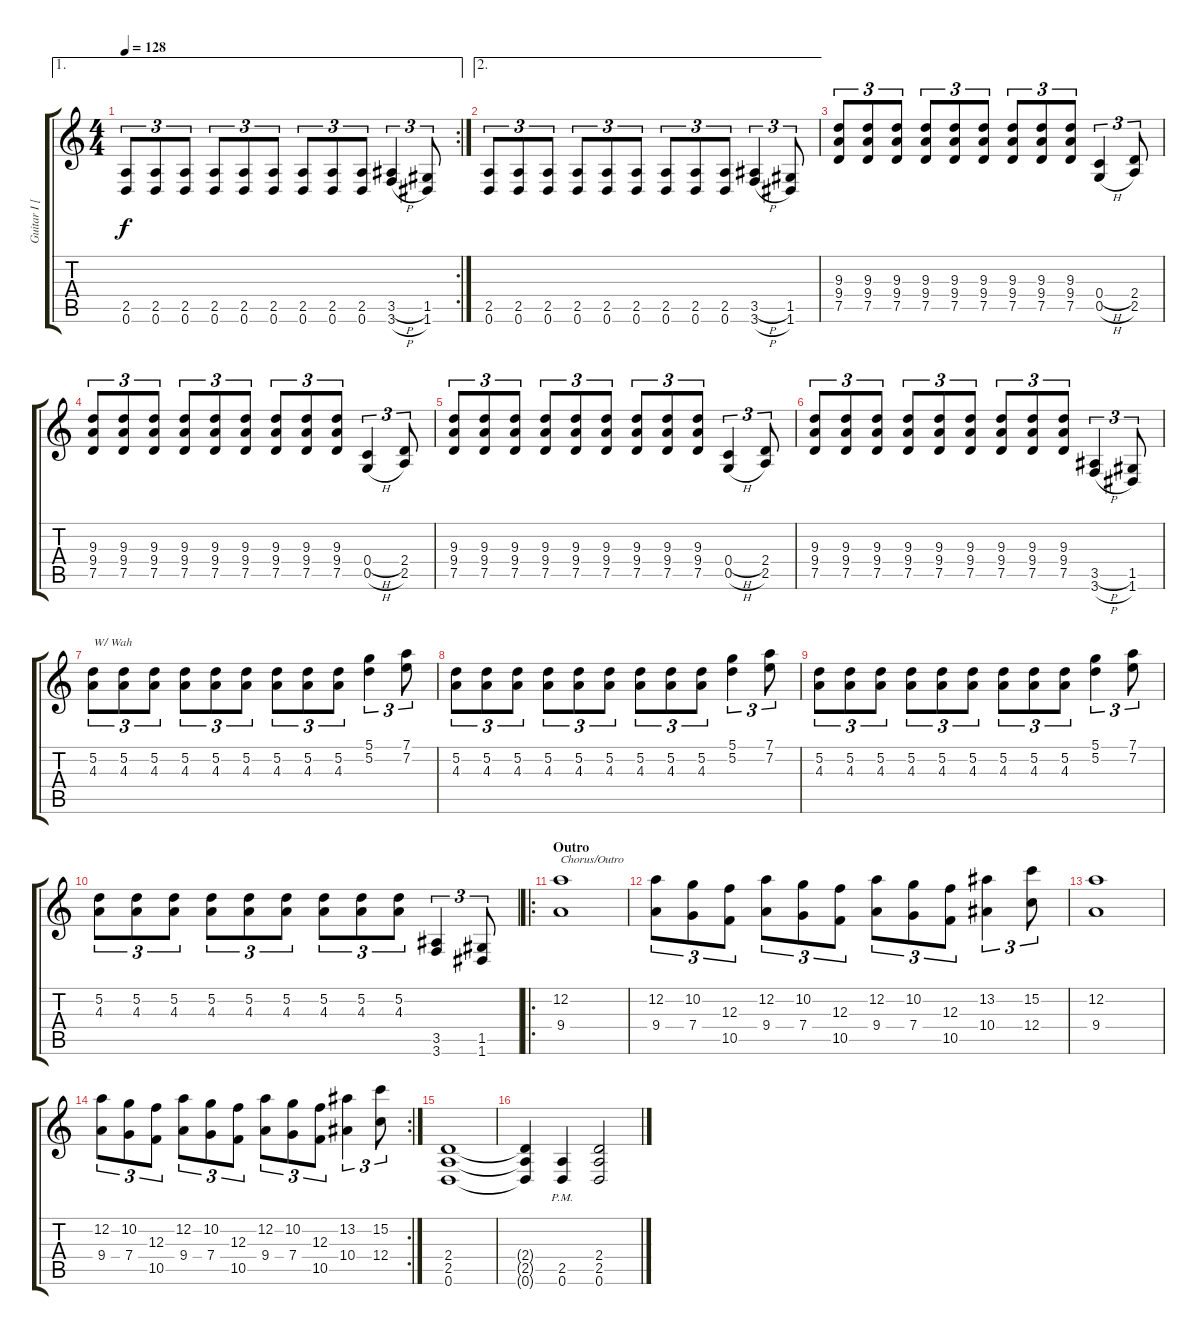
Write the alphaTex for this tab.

\track ("Guitar I [Marcus Sunesson]" "Guitar I [") {instrument distortionguitar}
\staff {score tabs}
\tuning (D4 A3 F3 C3 G2 D2) {hide}
\ae 1
\rc 2
\ts (4 4)
\tempo 128
\clef g2
\ks c
(2.5 0.6).8{tu (3 2) dy f} (2.5 0.6).8{tu (3 2)} (2.5 0.6).8{tu (3 2)} (2.5 0.6).8{tu (3 2)} (2.5 0.6).8{tu (3 2)} (2.5 0.6).8{tu (3 2)} (2.5 0.6).8{tu (3 2)} (2.5 0.6).8{tu (3 2)} (2.5 0.6).8{tu (3 2)} (3.5{h} 3.6{h}).4{tu (3 2)} (1.5 1.6).8{tu (3 2)} |
\ae 2
(2.5 0.6).8{tu (3 2)} (2.5 0.6).8{tu (3 2)} (2.5 0.6).8{tu (3 2)} (2.5 0.6).8{tu (3 2)} (2.5 0.6).8{tu (3 2)} (2.5 0.6).8{tu (3 2)} (2.5 0.6).8{tu (3 2)} (2.5 0.6).8{tu (3 2)} (2.5 0.6).8{tu (3 2)} (3.5{h} 3.6{h}).4{tu (3 2)} (1.5 1.6).8{tu (3 2)} |
(9.3 9.4 7.5).8{tu (3 2)} (9.3 9.4 7.5).8{tu (3 2)} (9.3 9.4 7.5).8{tu (3 2)} (9.3 9.4 7.5).8{tu (3 2)} (9.3 9.4 7.5).8{tu (3 2)} (9.3 9.4 7.5).8{tu (3 2)} (9.3 9.4 7.5).8{tu (3 2)} (9.3 9.4 7.5).8{tu (3 2)} (9.3 9.4 7.5).8{tu (3 2)} (0.4{h} 0.5{h}).4{tu (3 2)} (2.4 2.5).8{tu (3 2)} |
(9.3 9.4 7.5).8{tu (3 2)} (9.3 9.4 7.5).8{tu (3 2)} (9.3 9.4 7.5).8{tu (3 2)} (9.3 9.4 7.5).8{tu (3 2)} (9.3 9.4 7.5).8{tu (3 2)} (9.3 9.4 7.5).8{tu (3 2)} (9.3 9.4 7.5).8{tu (3 2)} (9.3 9.4 7.5).8{tu (3 2)} (9.3 9.4 7.5).8{tu (3 2)} (0.4{h} 0.5{h}).4{tu (3 2)} (2.4 2.5).8{tu (3 2)} |
(9.3 9.4 7.5).8{tu (3 2)} (9.3 9.4 7.5).8{tu (3 2)} (9.3 9.4 7.5).8{tu (3 2)} (9.3 9.4 7.5).8{tu (3 2)} (9.3 9.4 7.5).8{tu (3 2)} (9.3 9.4 7.5).8{tu (3 2)} (9.3 9.4 7.5).8{tu (3 2)} (9.3 9.4 7.5).8{tu (3 2)} (9.3 9.4 7.5).8{tu (3 2)} (0.4{h} 0.5{h}).4{tu (3 2)} (2.4 2.5).8{tu (3 2)} |
(9.3 9.4 7.5).8{tu (3 2)} (9.3 9.4 7.5).8{tu (3 2)} (9.3 9.4 7.5).8{tu (3 2)} (9.3 9.4 7.5).8{tu (3 2)} (9.3 9.4 7.5).8{tu (3 2)} (9.3 9.4 7.5).8{tu (3 2)} (9.3 9.4 7.5).8{tu (3 2)} (9.3 9.4 7.5).8{tu (3 2)} (9.3 9.4 7.5).8{tu (3 2)} (3.5{h} 3.6{h}).4{tu (3 2)} (1.5 1.6).8{tu (3 2)} |
(5.2 4.3).8{tu (3 2) txt "W/ Wah"} (5.2 4.3).8{tu (3 2)} (5.2 4.3).8{tu (3 2)} (5.2 4.3).8{tu (3 2)} (5.2 4.3).8{tu (3 2)} (5.2 4.3).8{tu (3 2)} (5.2 4.3).8{tu (3 2)} (5.2 4.3).8{tu (3 2)} (5.2 4.3).8{tu (3 2)} (5.1 5.2).4{tu (3 2)} (7.1 7.2).8{tu (3 2)} |
(5.2 4.3).8{tu (3 2)} (5.2 4.3).8{tu (3 2)} (5.2 4.3).8{tu (3 2)} (5.2 4.3).8{tu (3 2)} (5.2 4.3).8{tu (3 2)} (5.2 4.3).8{tu (3 2)} (5.2 4.3).8{tu (3 2)} (5.2 4.3).8{tu (3 2)} (5.2 4.3).8{tu (3 2)} (5.1 5.2).4{tu (3 2)} (7.1 7.2).8{tu (3 2)} |
(5.2 4.3).8{tu (3 2)} (5.2 4.3).8{tu (3 2)} (5.2 4.3).8{tu (3 2)} (5.2 4.3).8{tu (3 2)} (5.2 4.3).8{tu (3 2)} (5.2 4.3).8{tu (3 2)} (5.2 4.3).8{tu (3 2)} (5.2 4.3).8{tu (3 2)} (5.2 4.3).8{tu (3 2)} (5.1 5.2).4{tu (3 2)} (7.1 7.2).8{tu (3 2)} |
(5.2 4.3).8{tu (3 2)} (5.2 4.3).8{tu (3 2)} (5.2 4.3).8{tu (3 2)} (5.2 4.3).8{tu (3 2)} (5.2 4.3).8{tu (3 2)} (5.2 4.3).8{tu (3 2)} (5.2 4.3).8{tu (3 2)} (5.2 4.3).8{tu (3 2)} (5.2 4.3).8{tu (3 2)} (3.5 3.6).4{tu (3 2)} (1.5 1.6).8{tu (3 2)} |
\ro
\section ("" "Outro")
(12.2 9.4).1{txt "Chorus/Outro"} |
(12.2 9.4).8{tu (3 2)} (10.2 7.4).8{tu (3 2)} (12.3 10.5).8{tu (3 2)} (12.2 9.4).8{tu (3 2)} (10.2 7.4).8{tu (3 2)} (12.3 10.5).8{tu (3 2)} (12.2 9.4).8{tu (3 2)} (10.2 7.4).8{tu (3 2)} (12.3 10.5).8{tu (3 2)} (13.2 10.4).4{tu (3 2)} (15.2 12.4).8{tu (3 2)} |
(12.2 9.4).1 |
\rc 2
(12.2 9.4).8{tu (3 2)} (10.2 7.4).8{tu (3 2)} (12.3 10.5).8{tu (3 2)} (12.2 9.4).8{tu (3 2)} (10.2 7.4).8{tu (3 2)} (12.3 10.5).8{tu (3 2)} (12.2 9.4).8{tu (3 2)} (10.2 7.4).8{tu (3 2)} (12.3 10.5).8{tu (3 2)} (13.2 10.4).4{tu (3 2)} (15.2 12.4).8{tu (3 2)} |
(2.4 2.5 0.6).1 |
(2.4{t} 2.5{t} 0.6{t}).4 (2.5{pm} 0.6{pm}).4 (2.4 2.5 0.6).2
